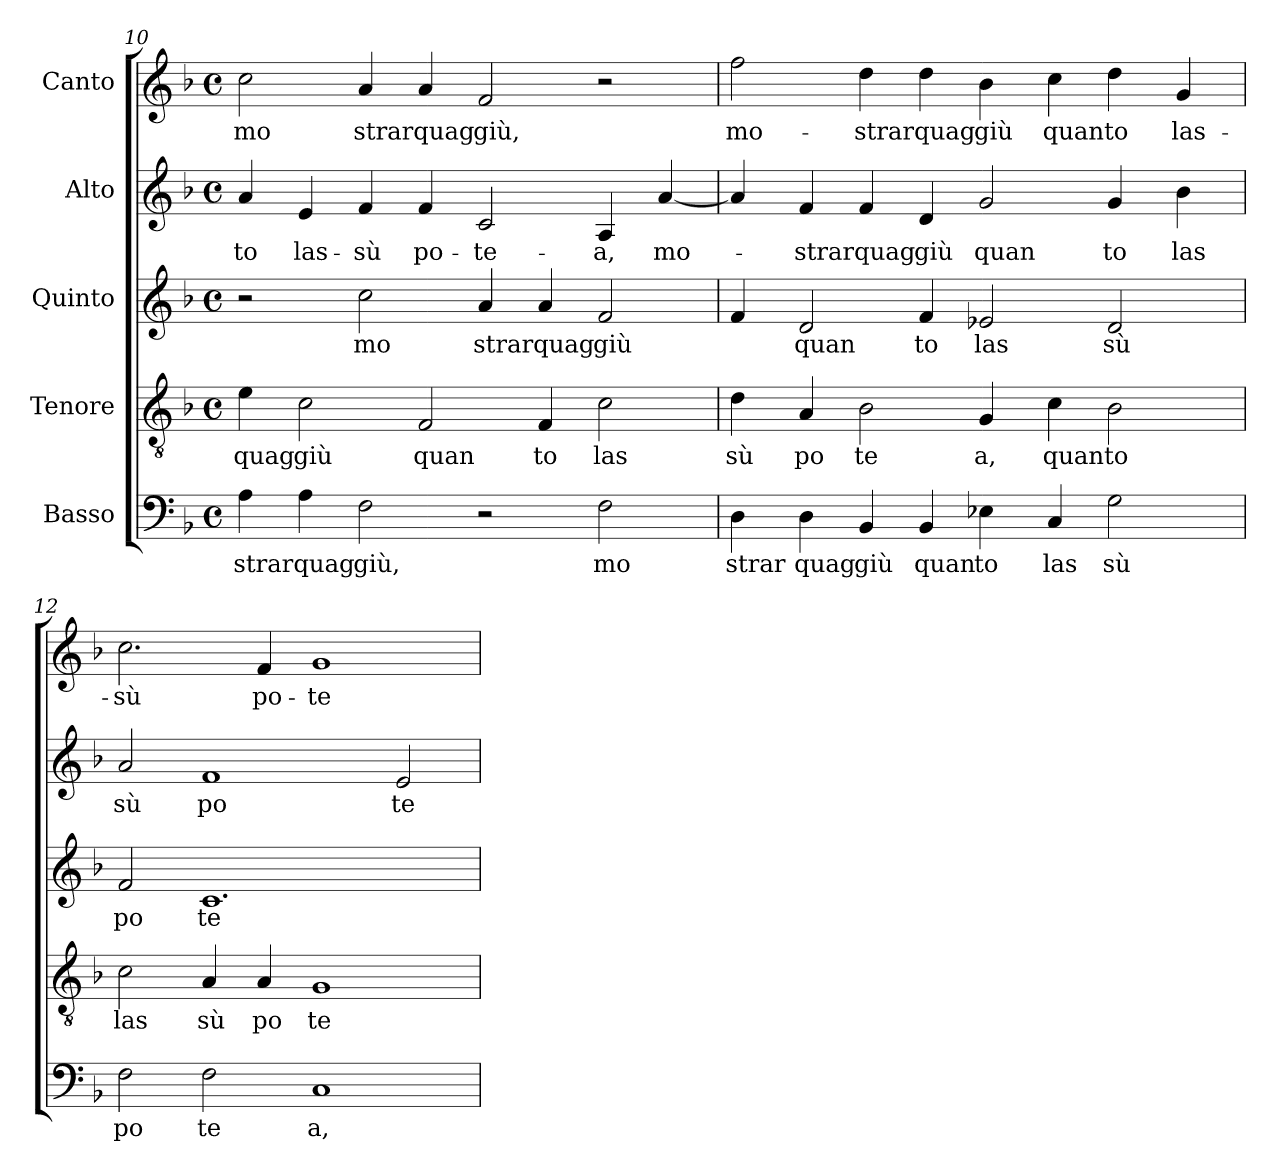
**kern	**text	**kern	**text	**kern	**text	**kern	**text	**kern	**text
*part5	*part5	*part4	*part4	*part3	*part3	*part2	*part2	*part1	*part1
*staff5	*staff5	*staff4	*staff4	*staff3	*staff3	*staff2	*staff2	*staff1	*staff1
*I"Basso	*	*I"Tenore	*	*I"Quinto	*	*I"Alto	*	*I"Canto	*
*clefF4	*	*clefGv2	*	*clefG2	*	*clefG2	*	*clefG2	*
*k[b-]	*	*k[b-]	*	*k[b-]	*	*k[b-]	*	*k[b-]	*
*F:	*	*F:	*	*F:	*	*F:	*	*F:	*
*M4/4	*	*M4/4	*	*M4/4	*	*M4/4	*	*M4/4	*
*met(c)	*	*met(c)	*	*met(c)	*	*met(c)	*	*met(c)	*
=10	=10	=10	=10	=10	=10	=10	=10	=10	=10
!	!LO:LY:b:cj	!	!LO:LY:b:cj	!	!	!	!LO:LY:b:cj	!	!LO:LY:b:cj
4A\	strar	4e\	quag	2r	.	4a/	-to	2cc\	mo
!	!LO:LY:b:cj	!	!LO:LY:b:cj	!	!	!	!LO:LY:b:cj	!	!
4A\	quag	2c\	giù	.	.	4e/	las-	.	.
!	!LO:LY:b:cj	!	!	!	!LO:LY:b:cj	!	!LO:LY:b:cj	!	!LO:LY:b:cj
2F\	giù,	.	.	2cc\	mo	4f/	-sù	4a/	strar
!	!	!	!LO:LY:b:cj	!	!	!	!LO:LY:b:cj	!	!LO:LY:b:cj
.	.	2F/	quan	.	.	4f/	po-	4a/	quag
!	!	!	!	!	!LO:LY:b:cj	!	!LO:LY:b:cj	!	!LO:LY:b:cj
2r	.	.	.	4a/	strar	2c/	-te-	2f/	giù,
!	!	!	!LO:LY:b:cj	!	!LO:LY:b:cj	!	!	!	!
.	.	4F/	to	4a/	quag	.	.	.	.
!	!LO:LY:b:cj	!	!LO:LY:b:cj	!	!LO:LY:b	!	!LO:LY:b:cj	!	!
2F\	mo	2c\	las	2f/	giù	4A/	-a,	2r	.
!	!	!	!	!	!	!	!LO:LY:b	!	!
.	.	.	.	.	.	[>4a/	mo-	.	.
!!LO:PB:g=z
=11	=11	=11	=11	=11	=11	=11	=11	=11	=11
!	!LO:LY:b:cj	!	!LO:LY:b:cj	!	!	!	!	!	!LO:LY:b:cj
*	*	*	*	*	*	*^	*	*	*
4D\	strar	4d\	sù	4f/	.	4a/]	64ryy	.	2ff\	mo-
.	.	.	.	.	.	.	1ryy	.	.	.
!	!LO:LY:b:cj	!	!LO:LY:b:cj	!	!LO:LY:b:cj	!	!	!LO:LY:b:cj	!	!
4D\	quag	4A/	po	2d/	quan	4f/	.	-strar	.	.
!	!LO:LY:b:cj	!	!LO:LY:b:cj	!	!	!	!	!LO:LY:b:cj	!	!LO:LY:b:cj
4BB-/	giù	2B-\	te	.	.	4f/	.	quag	4dd\	-strar
!	!LO:LY:b:cj	!	!	!	!LO:LY:b:cj	!	!	!LO:LY:b:cj	!	!LO:LY:b:cj
4BB-/	quan	.	.	4f/	to	4d/	.	giù	4dd\	quag
!	!LO:LY:b:cj	!	!LO:LY:b:cj	!	!LO:LY:b:cj	!	!	!LO:LY:b:cj	!	!LO:LY:b:cj
4E-X\	to	4G/	a,	2e-X/	las	2g/	.	quan	4b-\	giù
.	.	.	.	.	.	.	2ryy	.	.	.
!	!LO:LY:b:cj	!	!LO:LY:b:cj	!	!	!	!	!	!	!LO:LY:b:cj
4C/	las	4c\	quanto	.	.	.	.	.	4cc\	quanto
!	!LO:LY:b:cj	!	!	!	!LO:LY:b:cj	!	!	!LO:LY:b:cj	!	!
2G\	sù	2B-\	.	2d/	sù	4g/	.	to	4dd\	.
.	.	.	.	.	.	.	4ryy	.	.	.
!	!	!	!	!	!	!	!	!LO:LY:b:cj	!	!LO:LY:b:cj
.	.	.	.	.	.	4b-\	.	las	4g/	las-
.	.	.	.	.	.	.	8...ryy	.	.	.
=12	=12	=12	=12	=12	=12	=12	=12	=12	=12	=12
!	!LO:LY:b:cj	!	!LO:LY:b:cj	!	!LO:LY:b:cj	!	!	!LO:LY:b:cj	!	!LO:LY:b:cj
*	*	*	*	*	*	*v	*v	*	*	*
2F\	po	2c\	las	2f/	po	2a/	sù	2.cc\	-sù
!	!LO:LY:b:cj	!	!LO:LY:b:cj	!	!LO:LY:b:cj	!	!LO:LY:b:cj	!	!
2F\	te	4A/	sù	1.c	te	1f	po	.	.
!	!	!	!LO:LY:b:cj	!	!	!	!	!	!LO:LY:b:cj
.	.	4A/	po	.	.	.	.	4f/	po-
!	!LO:LY:b:cj	!	!LO:LY:b:cj	!	!	!	!	!	!LO:LY:b:cj
1C	a,	1G	te	.	.	.	.	1g	-te-
!	!	!	!	!	!	!	!LO:LY:b:cj	!	!
.	.	.	.	.	.	2e/	te	.	.
=	=	=	=	=	=	=	=	=	=
*-	*-	*-	*-	*-	*-	*-	*-	*-	*-
